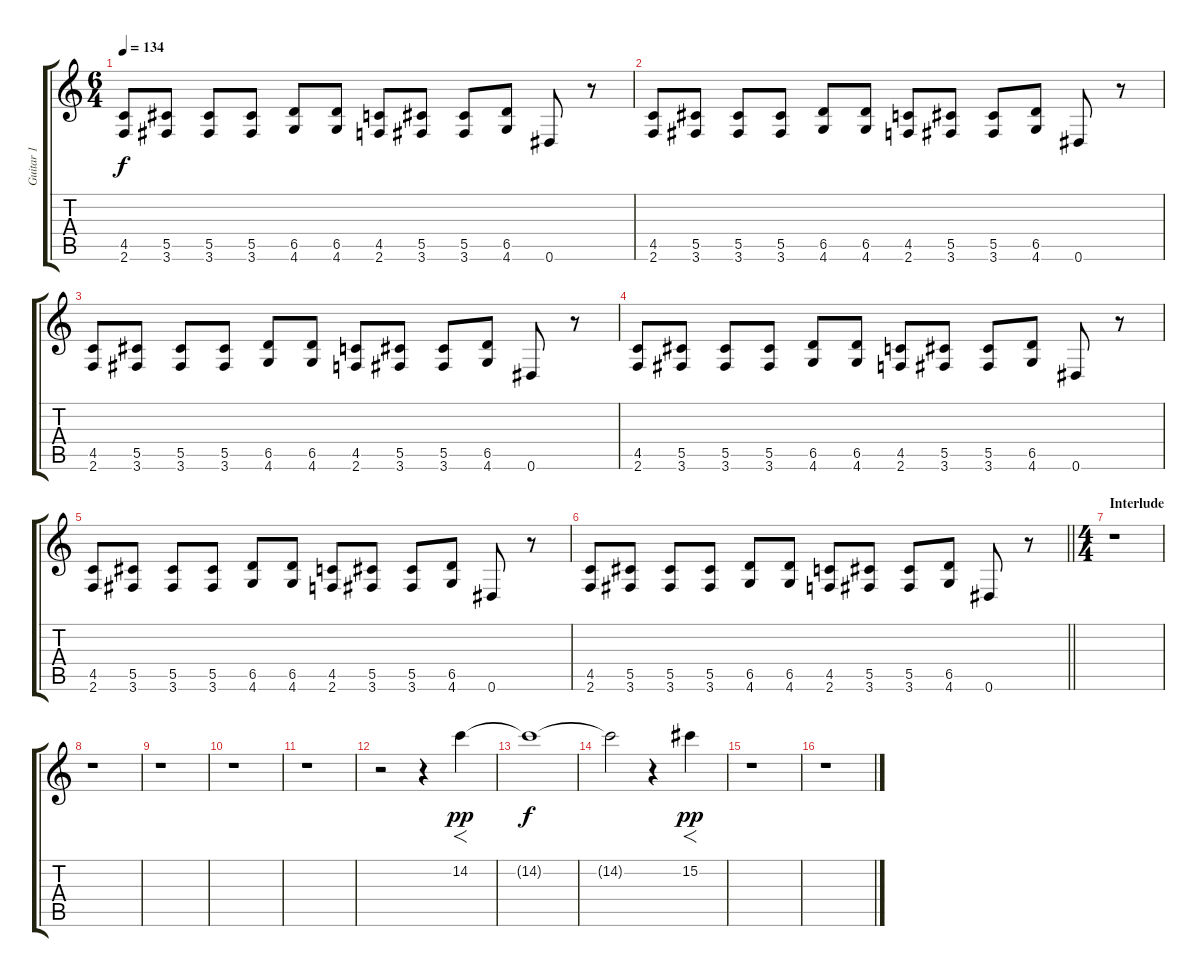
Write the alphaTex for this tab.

\track ("Guitar 1" "Guitar 1") {instrument distortionguitar}
\staff {score tabs}
\tuning (Eb4 Bb3 Gb3 Db3 Ab2 Eb2) {hide}
\ts (6 4)
\tempo 134
\clef g2
\ks c
(4.5 2.6).8{dy f} (5.5 3.6).8 (5.5 3.6).8 (5.5 3.6).8 (6.5 4.6).8 (6.5 4.6).8 (4.5 2.6).8 (5.5 3.6).8 (5.5 3.6).8 (6.5 4.6).8 0.6.8 r.8 |
(4.5 2.6).8 (5.5 3.6).8 (5.5 3.6).8 (5.5 3.6).8 (6.5 4.6).8 (6.5 4.6).8 (4.5 2.6).8 (5.5 3.6).8 (5.5 3.6).8 (6.5 4.6).8 0.6.8 r.8 |
(4.5 2.6).8 (5.5 3.6).8 (5.5 3.6).8 (5.5 3.6).8 (6.5 4.6).8 (6.5 4.6).8 (4.5 2.6).8 (5.5 3.6).8 (5.5 3.6).8 (6.5 4.6).8 0.6.8 r.8 |
(4.5 2.6).8 (5.5 3.6).8 (5.5 3.6).8 (5.5 3.6).8 (6.5 4.6).8 (6.5 4.6).8 (4.5 2.6).8 (5.5 3.6).8 (5.5 3.6).8 (6.5 4.6).8 0.6.8 r.8 |
(4.5 2.6).8 (5.5 3.6).8 (5.5 3.6).8 (5.5 3.6).8 (6.5 4.6).8 (6.5 4.6).8 (4.5 2.6).8 (5.5 3.6).8 (5.5 3.6).8 (6.5 4.6).8 0.6.8 r.8 |
\barLineRight lightlight
(4.5 2.6).8 (5.5 3.6).8 (5.5 3.6).8 (5.5 3.6).8 (6.5 4.6).8 (6.5 4.6).8 (4.5 2.6).8 (5.5 3.6).8 (5.5 3.6).8 (6.5 4.6).8 0.6.8 r.8 |
\ts (4 4)
\section ("" "Interlude")
r.1 |
r.1 |
r.1 |
r.1 |
r.1 |
r.2 r.4 14.2.4{f dy pp} |
14.2{t}.1{dy f} |
14.2{t}.2 r.4 15.2.4{f dy pp} |
r.1 |
r.1
